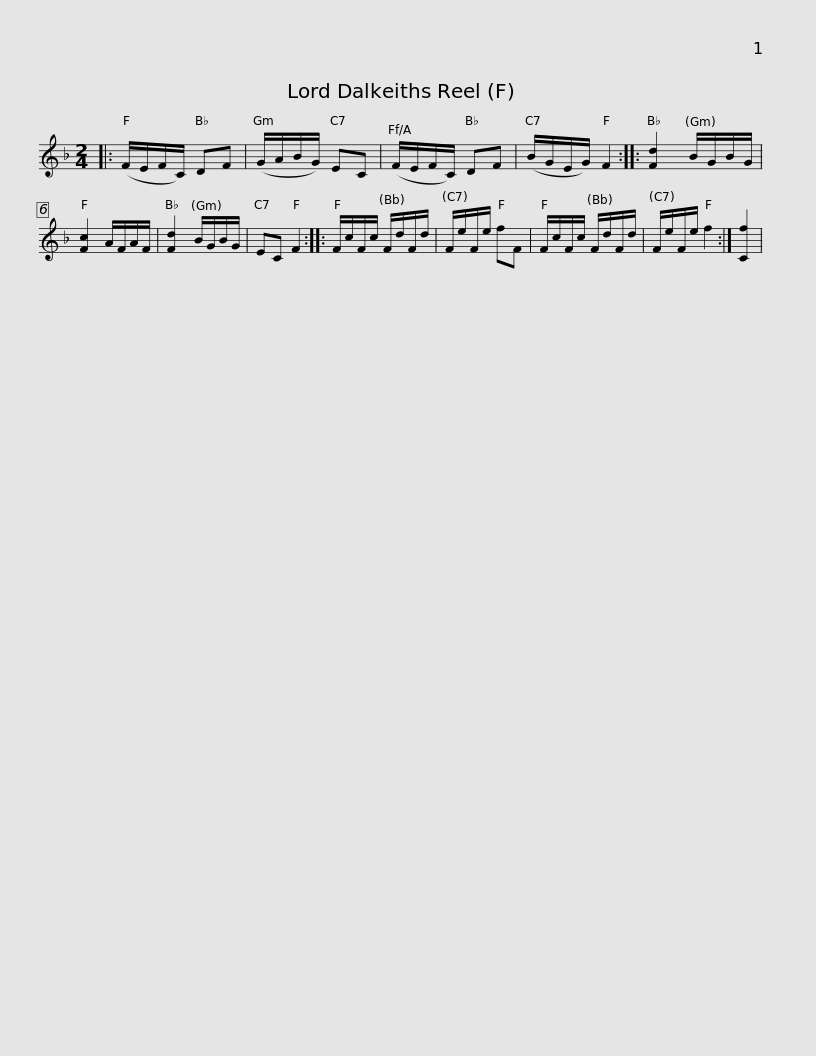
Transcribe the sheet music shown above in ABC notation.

X:1
L:1/8
M:2/4
I:linebreak $
K:F
V:1 treble
V:1
|: (F/E/F/C/) DF | (G/A/B/G/) EC | (F/E/F/C/) DF | (B/G/E/G/) F2 :: [Fd]2 B/G/B/G/ | %5
 [Fc]2 A/F/A/F/ | [Fd]2 B/G/B/G/ | EC F2 ::$ F/c/F/c/ F/d/F/d/ | F/e/F/e/ fF | %10
 F/c/F/c/ F/d/F/d/ | F/e/F/e/ f2 :| [Cf]2 | %13
